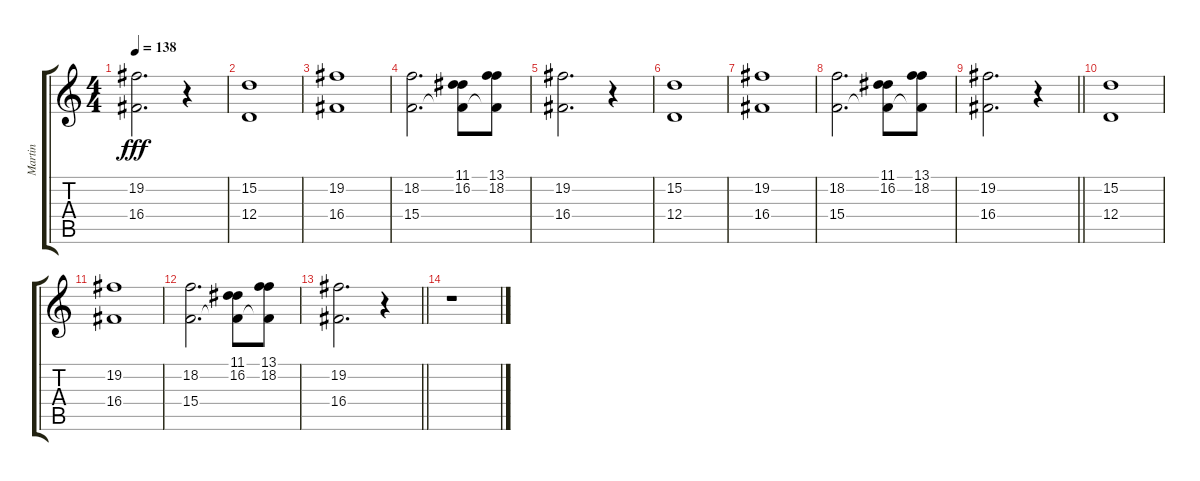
\track ("Martin" "Martin") {instrument musicbox}
\staff {score tabs}
\tuning (E4 B3 G3 D3 A2 D2) {hide}
\ts (4 4)
\tempo 138
\clef g2
\ks c
(19.2 16.4).2{d dy fff} r.4 |
(15.2 12.4).1 |
(19.2 16.4).1 |
(18.2 15.4).2{d} (11.1 16.2 15.4{t}).8 (13.1 18.2 15.4{t}).8 |
(19.2 16.4).2{d} r.4 |
(15.2 12.4).1{instrument choiraahs} |
(19.2 16.4).1 |
(18.2 15.4).2{d} (11.1 16.2 15.4{t}).8 (13.1 18.2 15.4{t}).8 |
\barLineRight lightlight
(19.2 16.4).2{d} r.4 |
(15.2 12.4).1 |
(19.2 16.4).1 |
(18.2 15.4).2{d} (11.1 16.2 15.4{t}).8 (13.1 18.2 15.4{t}).8 |
\barLineRight lightlight
(19.2 16.4).2{d} r.4 |
r.1
